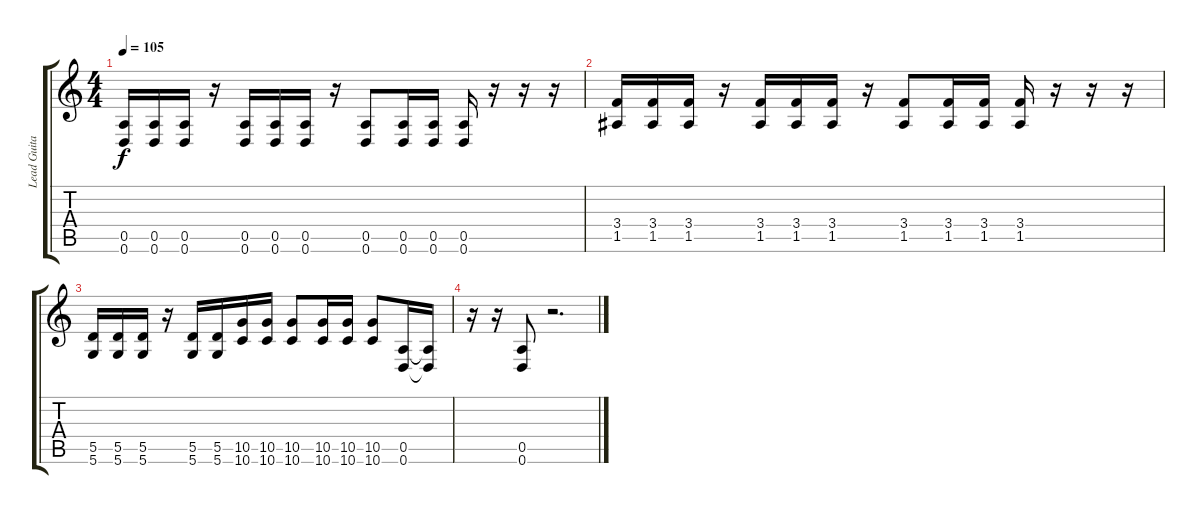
\track ("Lead Guitar" "Lead Guita") {instrument distortionguitar}
\staff {score tabs}
\tuning (E4 B3 G3 D3 A2 D2) {hide}
\ts (4 4)
\tempo 105
\clef g2
\ks c
(0.5 0.6).16{dy f} (0.5 0.6).16 (0.5 0.6).16 r.16 (0.5 0.6).16 (0.5 0.6).16 (0.5 0.6).16 r.16 (0.5 0.6).8 (0.5 0.6).16 (0.5 0.6).16 (0.5 0.6).16 r.16 r.16 r.16 |
(3.4 1.5).16 (3.4 1.5).16 (3.4 1.5).16 r.16 (3.4 1.5).16 (3.4 1.5).16 (3.4 1.5).16 r.16 (3.4 1.5).8 (3.4 1.5).16 (3.4 1.5).16 (3.4 1.5).16 r.16 r.16 r.16 |
(5.5 5.6).16 (5.5 5.6).16 (5.5 5.6).16 r.16 (5.5 5.6).16 (5.5 5.6).16 (10.5 10.6).16 (10.5 10.6).16 (10.5 10.6).8 (10.5 10.6).16 (10.5 10.6).16 (10.5 10.6).8 (0.5 0.6).16 (0.5{t} 0.6{t}).16 |
r.16 r.16 (0.5 0.6).8 r.2{d}
